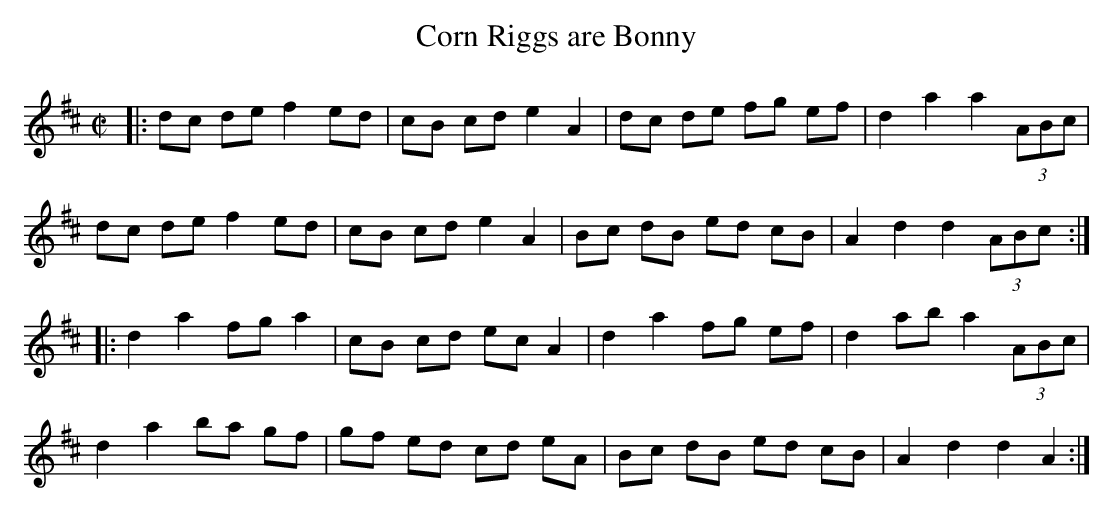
X:1
T:Corn Riggs are Bonny
L:1/8
M:C|
K:D
|:dc de f2 ed|cB cd e2 A2|dc de fg ef|d2a2a2 (3ABc|
dc de f2 ed|cB cd e2A2|Bc dB ed cB|A2d2d2 (3ABc:|
|:d2a2 fga2|cB cd ec A2|d2a2 fg ef|d2 ab a2 (3ABc|
d2a2 ba gf|gf ed cd eA|Bc dB ed cB|A2d2d2A2:|]
